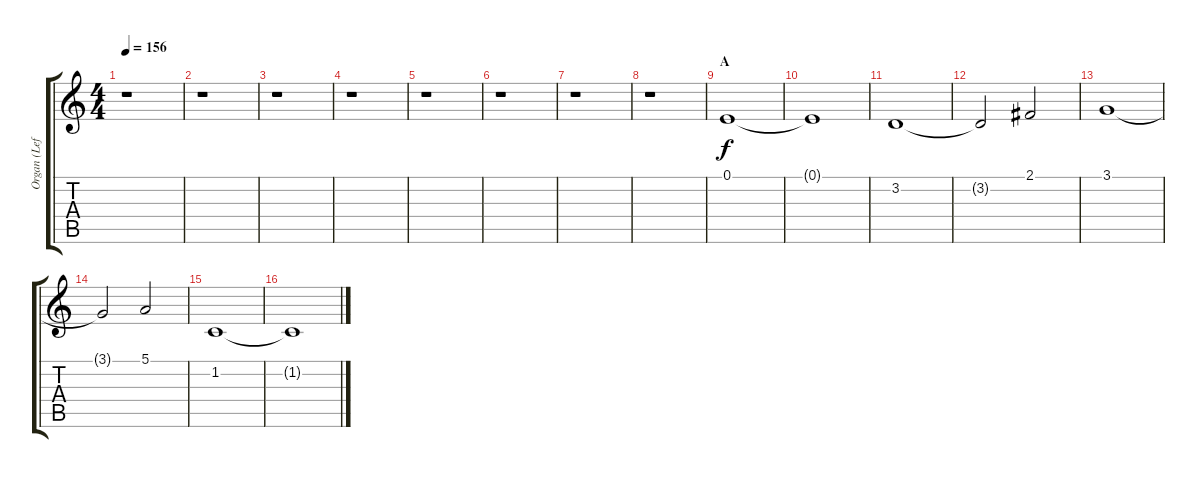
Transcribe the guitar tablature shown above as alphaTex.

\track ("Organ (Left Hand)" "Organ (Lef") {instrument drawbarorgan}
\staff {score tabs}
\tuning (E4 B3 G3 D3 A2 E2) {hide}
\ts (4 4)
\tempo 156
\clef g2
\ks c
r.1{dy f} |
r.1 |
r.1 |
r.1 |
r.1 |
r.1 |
r.1 |
r.1 |
\section ("" "A")
0.1.1 |
0.1{t}.1 |
3.2.1 |
3.2{t}.2 2.1.2 |
3.1.1 |
3.1{t}.2 5.1.2 |
1.2.1 |
1.2{t}.1
